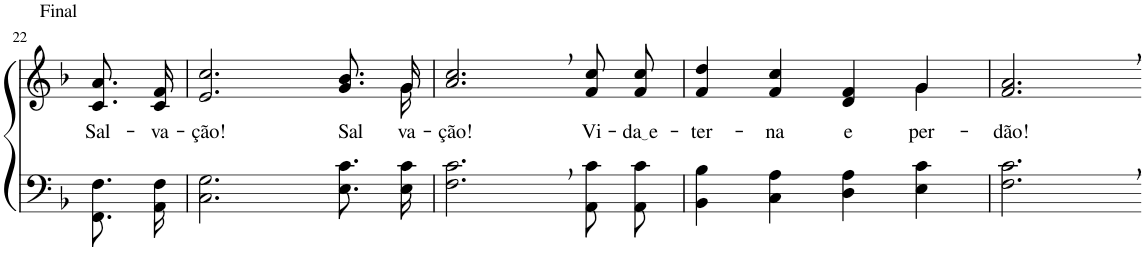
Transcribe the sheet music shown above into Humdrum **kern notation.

**kern	**kern	**text
*part2	*part1	*part1
*staff2	*staff1	*staff1
*I"Parte III e IV	*I"Parte I e II	*
!!LO:PB:g=z
*clefF4	*clefG2	*
*Trd1c2	*Trd1c2	*
*k[b-]	*k[b-]	*
*M4/4	*M4/4	*
=22	=22	=22
!	!LO:TX:a:t=Final	!
!	!	!LO:LY:b
8.FF/ 8.F/L	8.c/ 8.a/L	Sal-
!	!	!LO:LY:b
16AA/ 16F/Jk	16c/ 16f/Jk	-va-
=23	=23	=23
!	!	!LO:LY:b
*	*^	*
2.C\ 2.G\	2.e/ 2.cc/	2...ryy	-ção!
!	!	!	!LO:LY:b
8.E\ 8.c\L	8.g/ 8.b-/L	.	Sal-
!	!	!	!LO:LY:b
16E\ 16c\Jk	16g/Jk	16g\	-va-
=24	=24	=24	=24
!	!	!	!LO:LY:b
*	*v	*v	*
2.F\, 2.c\,	2.a/, 2.cc/,	-ção!
!	!	!LO:LY:b
8AA\ 8c\L	8f/ 8cc/L	Vi-
!	!	!LO:LY:b
8AA\ 8c\J	8f/ 8cc/J	da e
=25	=25	=25
!	!	!LO:LY:b
*	*^	*
4BB-\ 4B-\	4f/ 4dd/	2.ryy	-ter-
!	!	!	!LO:LY:b
4C\ 4A\	4f/ 4cc/	.	-na
!	!	!	!LO:LY:b
4D\ 4A\	4d/ 4f/	.	e
!	!	!	!LO:LY:b
4E\ 4c\	4g/	4g\	per-
=26	=26	=26	=26
!	!	!	!LO:LY:b
*	*v	*v	*
2.F\, 2.c\,	2.f/, 2.a/,	-dão!
=-	=-	=-
*-	*-	*-
